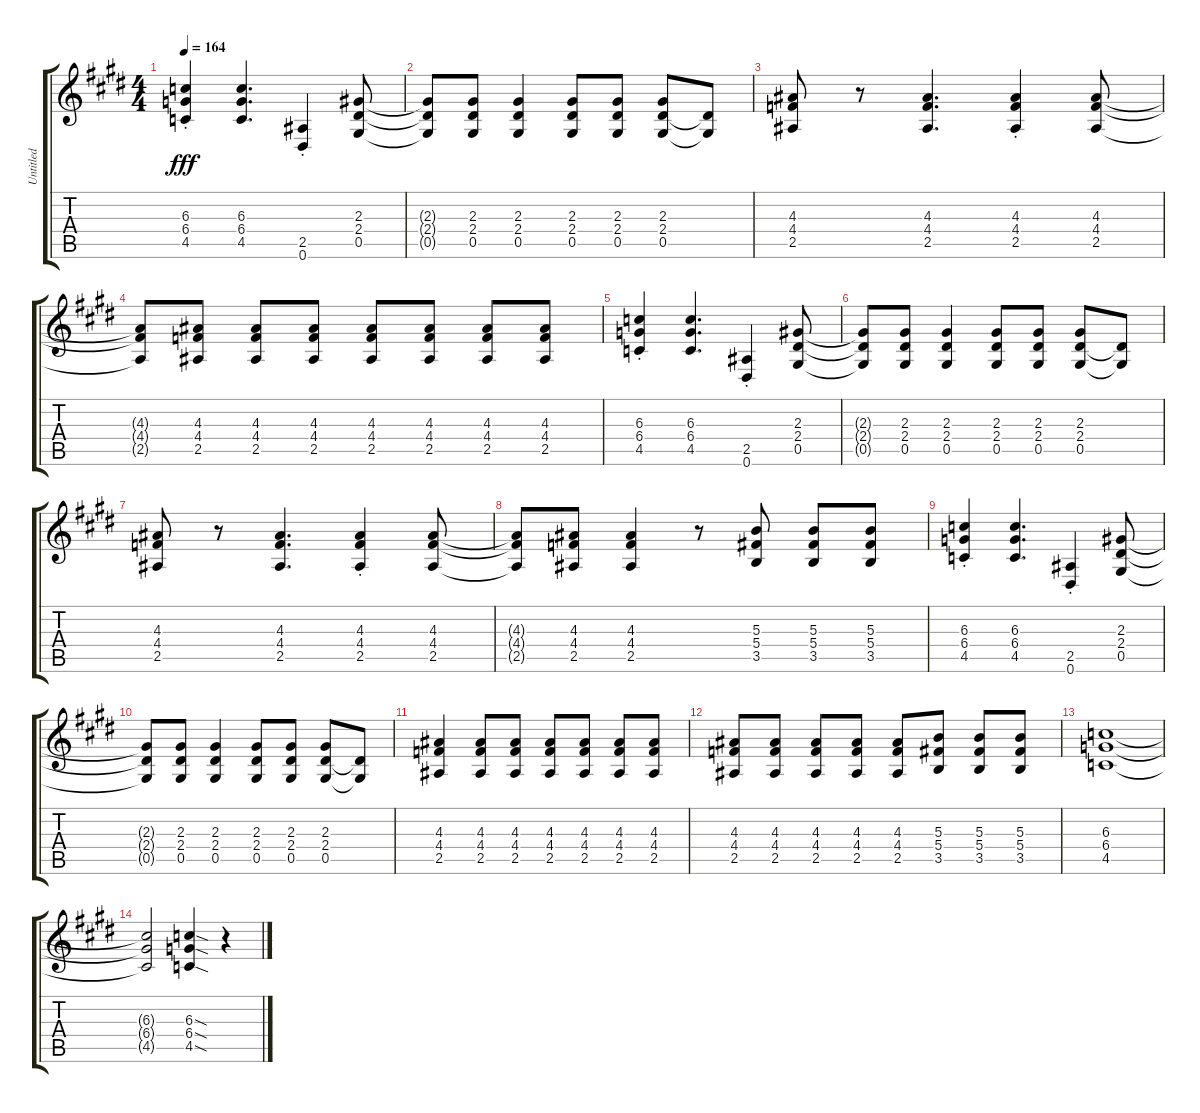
\track ("Untitled" "Untitled") {instrument distortionguitar}
\staff {score tabs}
\tuning (Eb4 Bb3 Gb3 Db3 Ab2 Eb2) {hide}
\ts (4 4)
\tempo 164
\clef g2
\ks c#minor
(6.3{st} 6.4{st} 4.5{st}).4{dy fff} (6.3 6.4 4.5).4{d} (2.5{st} 0.6{st}).4 (2.3 2.4 0.5).8 |
(2.3{t} 2.4{t} 0.5{t}).8 (2.3 2.4 0.5).8 (2.3 2.4 0.5).4 (2.3 2.4 0.5).8 (2.3 2.4 0.5).8 (2.3 2.4 0.5).8 (2.4{t} 0.5{t}).8 |
(4.3 4.4 2.5).8 r.8 (4.3 4.4 2.5).4{d} (4.3{st} 4.4{st} 2.5{st}).4 (4.3 4.4 2.5).8 |
(4.3{t} 4.4{t} 2.5{t}).8 (4.3 4.4 2.5).8 (4.3 4.4 2.5).8 (4.3 4.4 2.5).8 (4.3 4.4 2.5).8 (4.3 4.4 2.5).8 (4.3 4.4 2.5).8 (4.3 4.4 2.5).8 |
(6.3{st} 6.4{st} 4.5{st}).4 (6.3 6.4 4.5).4{d} (2.5{st} 0.6{st}).4 (2.3 2.4 0.5).8 |
(2.3{t} 2.4{t} 0.5{t}).8 (2.3 2.4 0.5).8 (2.3 2.4 0.5).4 (2.3 2.4 0.5).8 (2.3 2.4 0.5).8 (2.3 2.4 0.5).8 (2.4{t} 0.5{t}).8 |
(4.3 4.4 2.5).8 r.8 (4.3 4.4 2.5).4{d} (4.3{st} 4.4{st} 2.5{st}).4 (4.3 4.4 2.5).8 |
(4.3{t} 4.4{t} 2.5{t}).8 (4.3 4.4 2.5).8 (4.3 4.4 2.5).4 r.8 (5.3 5.4 3.5).8 (5.3 5.4 3.5).8 (5.3 5.4 3.5).8 |
(6.3{st} 6.4{st} 4.5{st}).4 (6.3 6.4 4.5).4{d} (2.5{st} 0.6{st}).4 (2.3 2.4 0.5).8 |
(2.3{t} 2.4{t} 0.5{t}).8 (2.3 2.4 0.5).8 (2.3 2.4 0.5).4 (2.3 2.4 0.5).8 (2.3 2.4 0.5).8 (2.3 2.4 0.5).8 (2.4{t} 0.5{t}).8 |
(4.3 4.4 2.5).4 (4.3 4.4 2.5).8 (4.3 4.4 2.5).8 (4.3 4.4 2.5).8 (4.3 4.4 2.5).8 (4.3 4.4 2.5).8 (4.3 4.4 2.5).8 |
(4.3 4.4 2.5).8 (4.3 4.4 2.5).8 (4.3 4.4 2.5).8 (4.3 4.4 2.5).8 (4.3 4.4 2.5).8 (5.3 5.4 3.5).8 (5.3 5.4 3.5).8 (5.3 5.4 3.5).8 |
(6.3 6.4 4.5).1 |
(6.3{t} 6.4{t} 4.5{t}).2 (6.3{sod} 6.4{sod} 4.5{sod}).4 r.4
